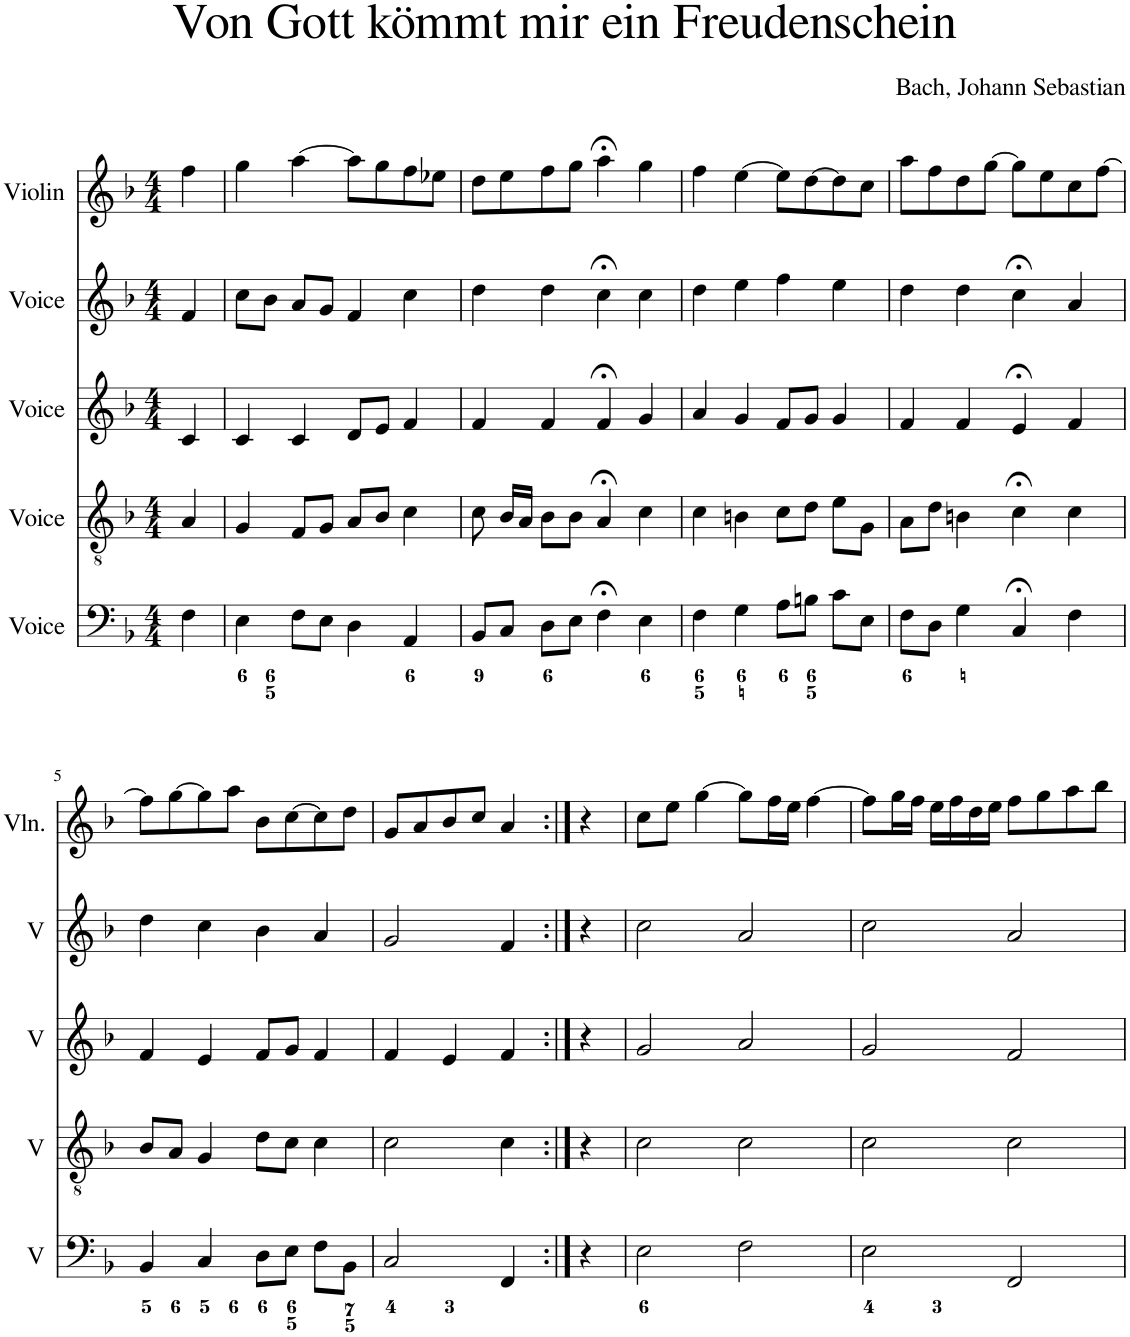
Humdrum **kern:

**kern	**kern	**kern	**kern	**kern
*part5	*part4	*part3	*part2	*part1
*staff5	*staff4	*staff3	*staff2	*staff1
*I"Voice	*I"Voice	*I"Voice	*I"Voice	*I"Violin
*I'V	*I'V	*I'V	*I'V	*I'Vln.
*clefF4	*clefGv2	*clefG2	*clefG2	*clefG2
*k[b-]	*k[b-]	*k[b-]	*k[b-]	*k[b-]
*M4/4	*M4/4	*M4/4	*M4/4	*M4/4
=	=	=	=	=
4F\	4A/	4c/	4f/	4ff\
=1	=1	=1	=1	=1
4E\	4G/	4c/	8cc\L	4gg\
.	.	.	8b-\J	.
8F\L	8F/L	4c/	8a/L	[4aa\
8E\J	8G/J	.	8g/J	.
4D\	8A/L	8d/L	4f/	8aa\L]
.	8B-/J	8e/J	.	8gg\
4AA/	4c\	4f/	4cc\	8ff\
.	.	.	.	8ee-X\J
=2	=2	=2	=2	=2
8BB-/L	8c\	4f/	4dd\	8dd\L
8C/J	16B-/LL	.	.	8ee\
.	16A/JJ	.	.	.
8D\L	8B-\L	4f/	4dd\	8ff\
8E\J	8B-\J	.	.	8gg\J
4F;<\	4A;</	4f;</	4cc;<\	4aa;<\
4E\	4c\	4g/	4cc\	4gg\
=3	=3	=3	=3	=3
4F\	4c\	4a/	4dd\	4ff\
4G\	4Bn\	4g/	4ee\	[4ee\
8A\L	8c\L	8f/L	4ff\	8ee\L]
8Bn\J	8d\J	8g/J	.	[8dd\
8c\L	8e\L	4g/	4ee\	8dd\]
8E\J	8G\J	.	.	8cc\J
=4	=4	=4	=4	=4
8F\L	8A\L	4f/	4dd\	8aa\L
8D\J	8d\J	.	.	8ff\
4G\	4Bn\	4f/	4dd\	8dd\
.	.	.	.	[8gg\J
4C;</	4c;<\	4e;</	4cc;<\	8gg\L]
.	.	.	.	8ee\
4F\	4c\	4f/	4a/	8cc\
.	.	.	.	[8ff\J
!!LO:LB:g=z
=5	=5	=5	=5	=5
4BB-/	8B-/L	4f/	4dd\	8ff\L]
.	8A/J	.	.	[8gg\
4C/	4G/	4e/	4cc\	8gg\]
.	.	.	.	8aa\J
8D\L	8d\L	8f/L	4b-\	8b-\L
8E\J	8c\J	8g/J	.	[8cc\
8F\L	4c\	4f/	4a/	8cc\]
8BB-\J	.	.	.	8dd\J
=6	=6	=6	=6	=6
2C/	2c\	4f/	2g/	8g/L
.	.	.	.	8a/
.	.	4e/	.	8b-/
.	.	.	.	8cc/J
4FF/	4c\	4f/	4f/	4a/
=6X1:|!	=6X1:|!	=6X1:|!	=6X1:|!	=6X1:|!
4r	4r	4r	4r	4r
=7	=7	=7	=7	=7
2E\	2c\	2g/	2cc\	8cc\L
.	.	.	.	8ee\J
.	.	.	.	[4gg\
2F\	2c\	2a/	2a/	8gg\L]
.	.	.	.	16ff\L
.	.	.	.	16ee\JJ
.	.	.	.	[4ff\
=8	=8	=8	=8	=8
2E\	2c\	2g/	2cc\	8ff\L]
.	.	.	.	16gg\L
.	.	.	.	16ff\JJ
.	.	.	.	16ee\LL
.	.	.	.	16ff\
.	.	.	.	16dd\
.	.	.	.	16ee\JJ
2FF/	2c\	2f/	2a/	8ff\L
.	.	.	.	8gg\
.	.	.	.	8aa\
.	.	.	.	8bb-\J
=	=	=	=	=
*-	*-	*-	*-	*-
